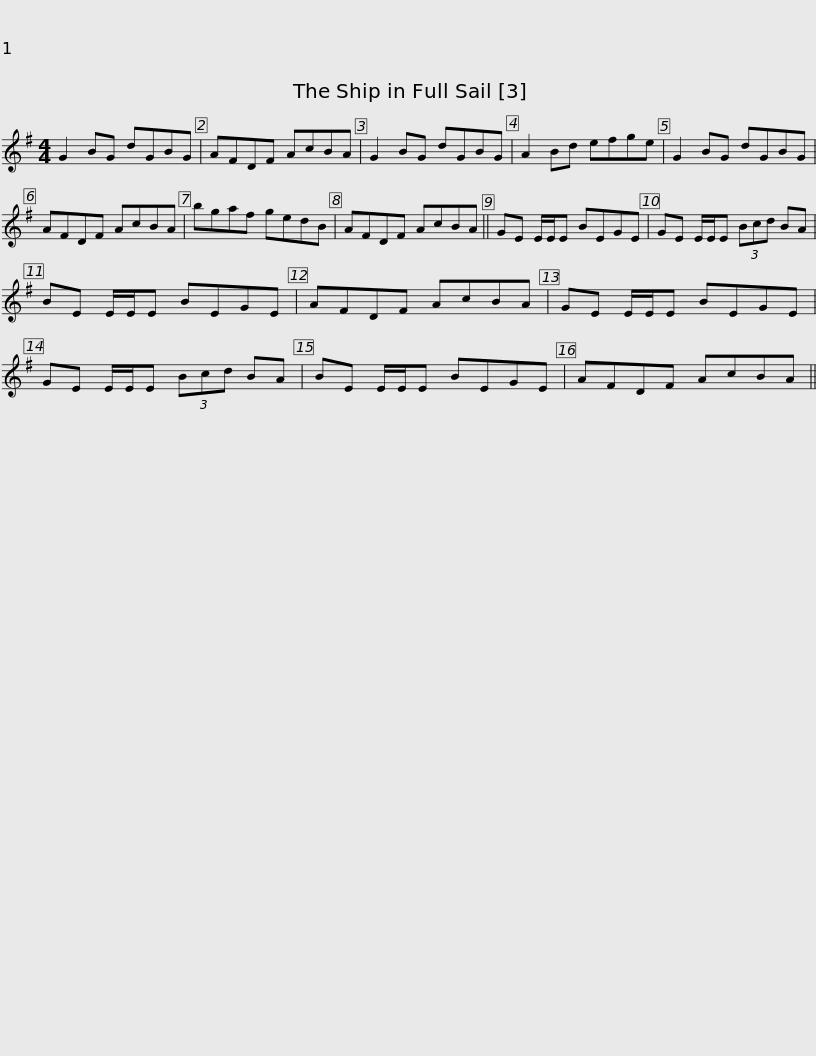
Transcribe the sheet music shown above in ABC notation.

X:1
L:1/8
M:4/4
I:linebreak $
K:G
V:1 treble
V:1
 G2 BG dGBG | AFDF AcBA | G2 BG dGBG | A2 Bd efge | G2 BG dGBG | %5
 AFDF AcBA |$ bgaf gedB | AFDF AcBA || GE E/E/E BEGE | GE E/E/E (3Bcd BA | %10
 BE E/E/E BEGE |$ AFDF AcBA | GE E/E/E BEGE | GE E/E/E (3Bcd BA | BE E/E/E BEGE | %15
 AFDF AcBA || %16
